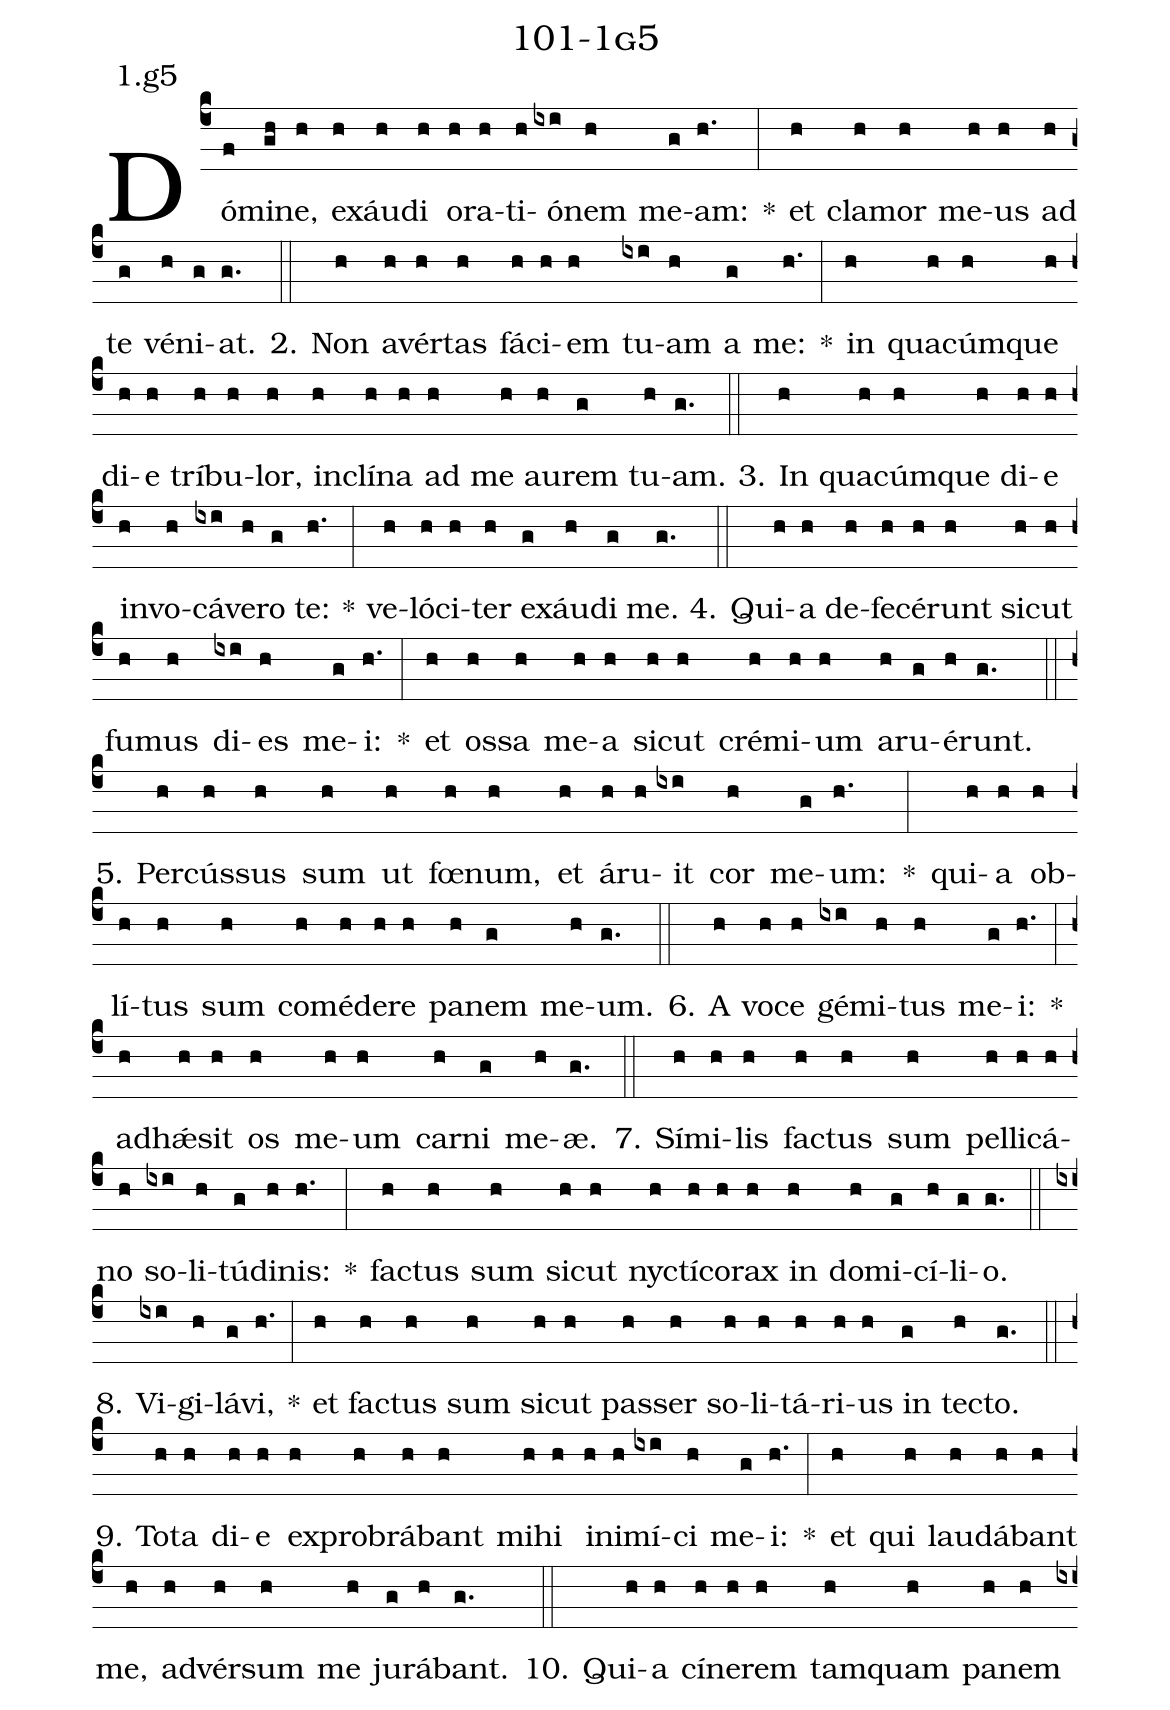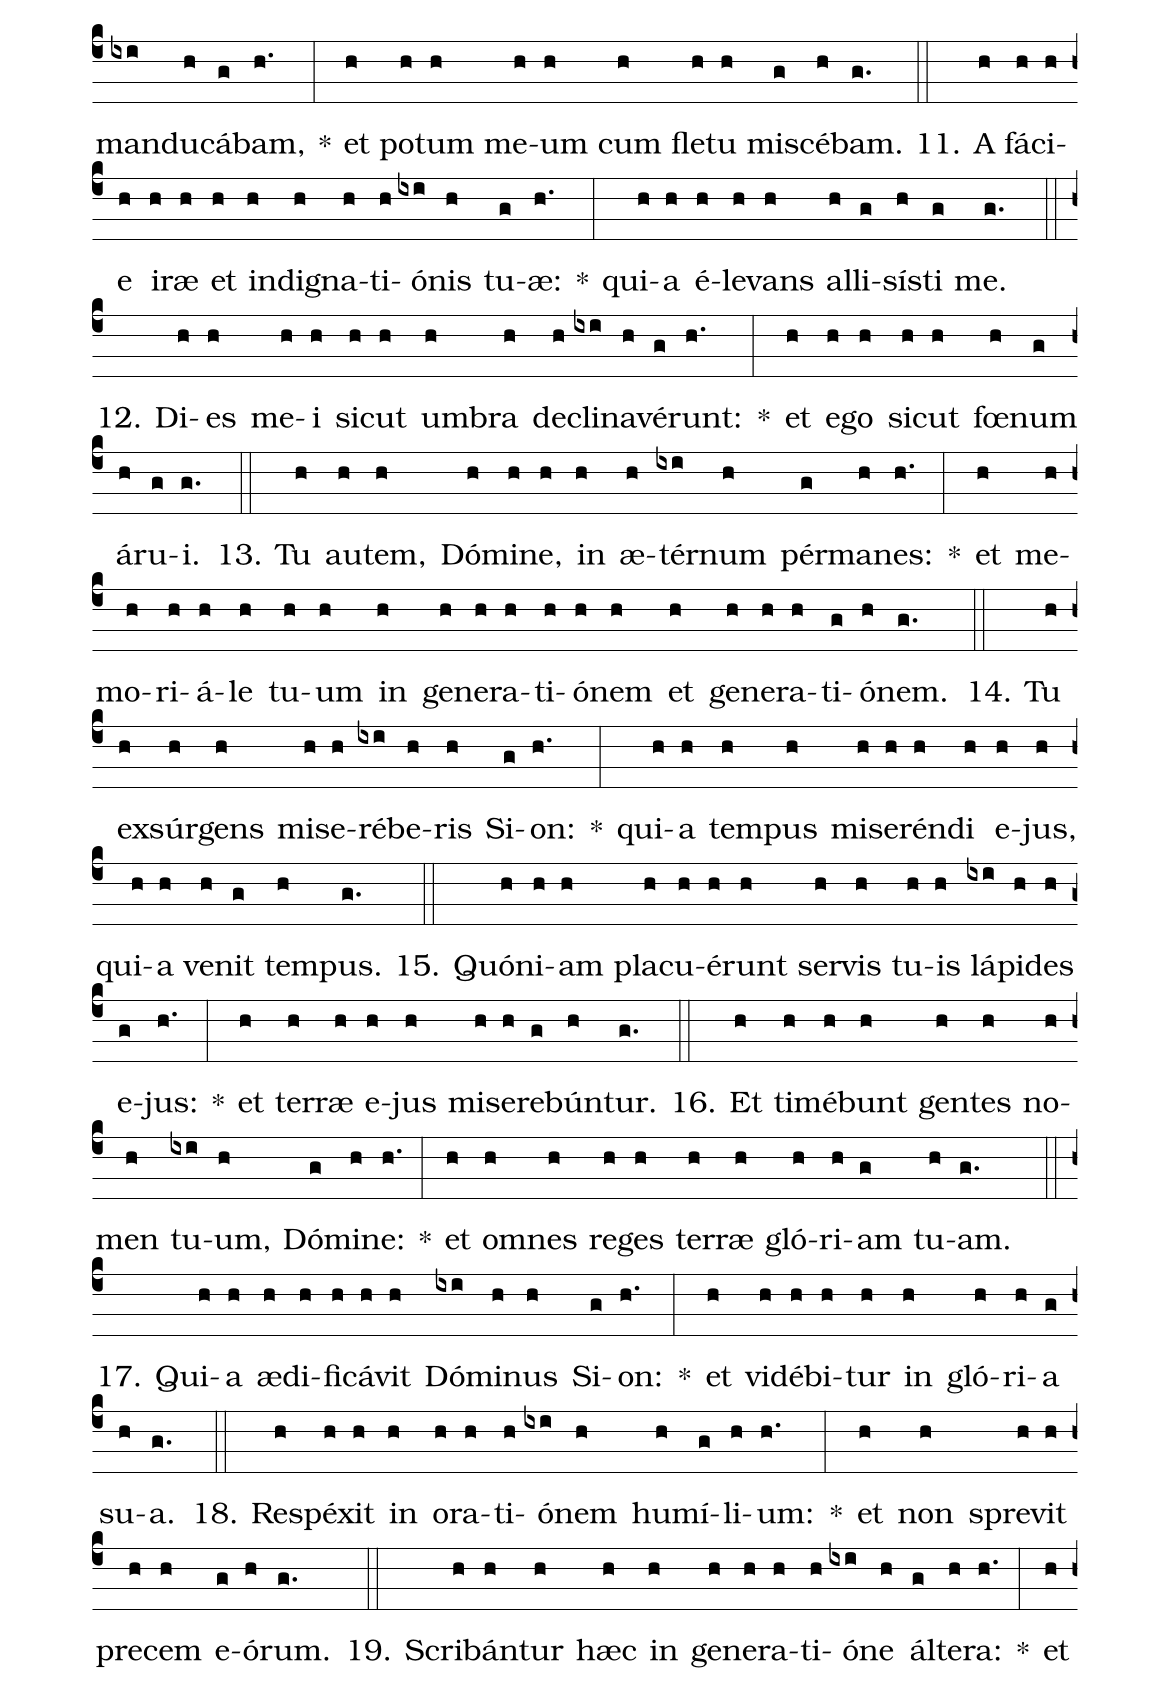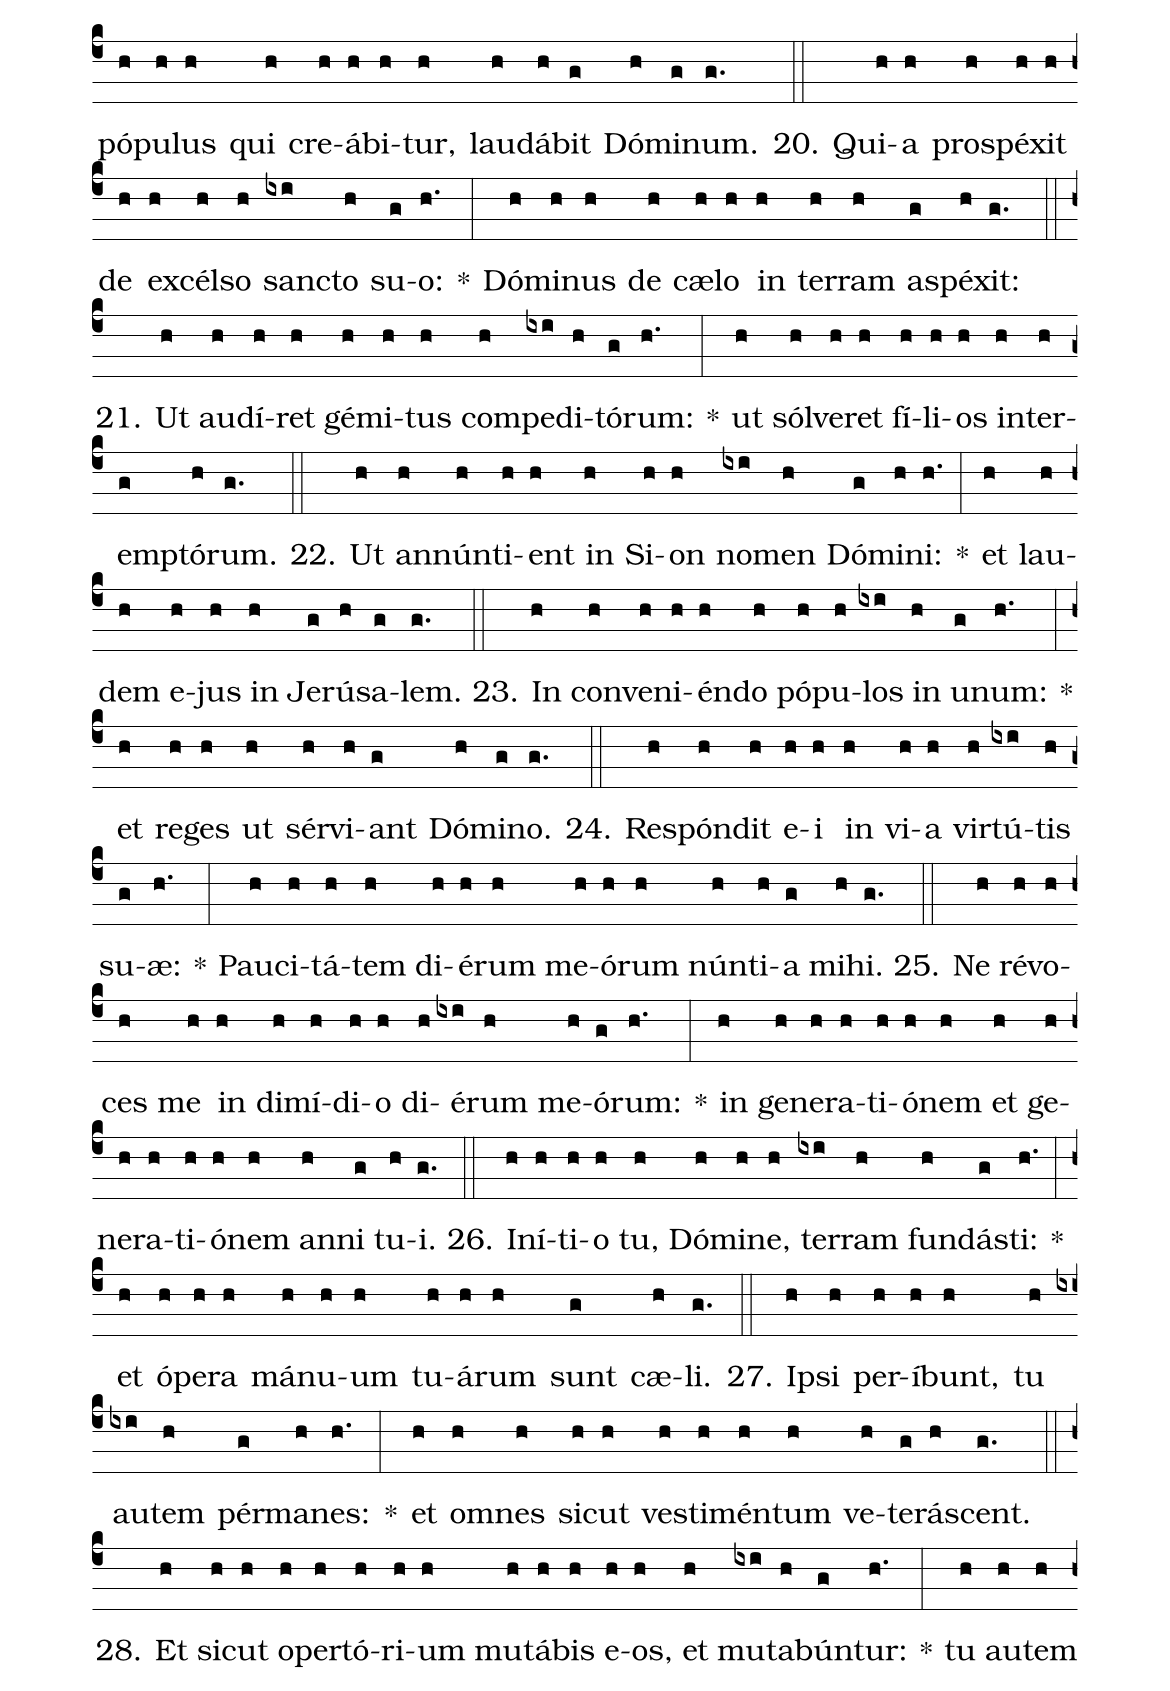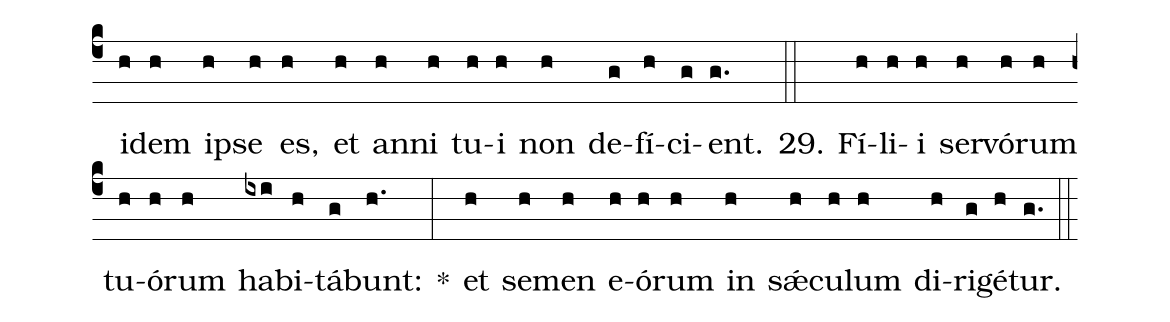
name: 101-1g5;
annotation: 1.g5;
%%
(c4)Dó(f)mi(gh)ne,(h) ex(h)áu(h)di(h) o(h)ra(h)ti(h)ó(ixi)nem(h) me(g)am:(h.) *(:) et(h) cla(h)mor(h) me(h)us(h) ad(h) te(g) vé(h)ni(g)at.(g.) (::)
2. Non(h) a(h)vér(h)tas(h) fá(h)ci(h)em(h) tu(ixi)am(h) a(g) me:(h.) *(:) in(h) qua(h)cúm(h)que(h) di(h)e(h) trí(h)bu(h)lor,(h) in(h)clí(h)na(h) ad(h) me(h) au(h)rem(g) tu(h)am.(g.) (::)
3. In(h) qua(h)cúm(h)que(h) di(h)e(h) in(h)vo(h)cá(ixi)ve(h)ro(g) te:(h.) *(:) ve(h)ló(h)ci(h)ter(h) ex(g)áu(h)di(g) me.(g.) (::)
4. Qui(h)a(h) de(h)fe(h)cé(h)runt(h) sic(h)ut(h) fu(h)mus(h) di(ixi)es(h) me(g)i:(h.) *(:) et(h) os(h)sa(h) me(h)a(h) sic(h)ut(h) cré(h)mi(h)um(h) a(h)ru(g)é(h)runt.(g.) (::)
5. Per(h)cús(h)sus(h) sum(h) ut(h) fœ(h)num,(h) et(h) á(h)ru(h)it(ixi) cor(h) me(g)um:(h.) *(:) qui(h)a(h) ob(h)lí(h)tus(h) sum(h) com(h)é(h)de(h)re(h) pa(h)nem(g) me(h)um.(g.) (::)
6. A(h) vo(h)ce(h) gé(ixi)mi(h)tus(h) me(g)i:(h.) *(:) ad(h)hǽ(h)sit(h) os(h) me(h)um(h) car(h)ni(g) me(h)æ.(g.) (::)
7. Sí(h)mi(h)lis(h) fac(h)tus(h) sum(h) pel(h)li(h)cá(h)no(h) so(ixi)li(h)tú(g)di(h)nis:(h.) *(:) fac(h)tus(h) sum(h) sic(h)ut(h) nyc(h)tí(h)co(h)rax(h) in(h) do(h)mi(g)cí(h)li(g)o.(g.) (::)
8. Vi(ixi)gi(h)lá(g)vi,(h.) *(:) et(h) fac(h)tus(h) sum(h) sic(h)ut(h) pas(h)ser(h) so(h)li(h)tá(h)ri(h)us(h) in(g) tec(h)to.(g.) (::)
9. To(h)ta(h) di(h)e(h) ex(h)pro(h)brá(h)bant(h) mi(h)hi(h) in(h)i(h)mí(ixi)ci(h) me(g)i:(h.) *(:) et(h) qui(h) lau(h)dá(h)bant(h) me,(h) ad(h)vér(h)sum(h) me(h) ju(g)rá(h)bant.(g.) (::)
10. Qui(h)a(h) cí(h)ne(h)rem(h) tam(h)quam(h) pa(h)nem(h) man(ixi)du(h)cá(g)bam,(h.) *(:) et(h) po(h)tum(h) me(h)um(h) cum(h) fle(h)tu(h) mi(g)scé(h)bam.(g.) (::)
11. A(h) fá(h)ci(h)e(h) i(h)ræ(h) et(h) in(h)di(h)gna(h)ti(h)ó(ixi)nis(h) tu(g)æ:(h.) *(:) qui(h)a(h) é(h)le(h)vans(h) al(h)li(g)sís(h)ti(g) me.(g.) (::)
12. Di(h)es(h) me(h)i(h) sic(h)ut(h) um(h)bra(h) de(h)cli(ixi)na(h)vé(g)runt:(h.) *(:) et(h) e(h)go(h) sic(h)ut(h) fœ(h)num(g) á(h)ru(g)i.(g.) (::)
13. Tu(h) au(h)tem,(h) Dó(h)mi(h)ne,(h) in(h) æ(h)tér(ixi)num(h) pér(g)ma(h)nes:(h.) *(:) et(h) me(h)mo(h)ri(h)á(h)le(h) tu(h)um(h) in(h) ge(h)ne(h)ra(h)ti(h)ó(h)nem(h) et(h) ge(h)ne(h)ra(h)ti(g)ó(h)nem.(g.) (::)
14. Tu(h) ex(h)súr(h)gens(h) mi(h)se(h)ré(ixi)be(h)ris(h) Si(g)on:(h.) *(:) qui(h)a(h) tem(h)pus(h) mi(h)se(h)rén(h)di(h) e(h)jus,(h) qui(h)a(h) ve(h)nit(g) tem(h)pus.(g.) (::)
15. Quón(h)i(h)am(h) pla(h)cu(h)é(h)runt(h) ser(h)vis(h) tu(h)is(h) lá(ixi)pi(h)des(h) e(g)jus:(h.) *(:) et(h) ter(h)ræ(h) e(h)jus(h) mi(h)se(h)re(g)bún(h)tur.(g.) (::)
16. Et(h) ti(h)mé(h)bunt(h) gen(h)tes(h) no(h)men(h) tu(ixi)um,(h) Dó(g)mi(h)ne:(h.) *(:) et(h) om(h)nes(h) re(h)ges(h) ter(h)ræ(h) gló(h)ri(h)am(g) tu(h)am.(g.) (::)
17. Qui(h)a(h) æ(h)di(h)fi(h)cá(h)vit(h) Dó(ixi)mi(h)nus(h) Si(g)on:(h.) *(:) et(h) vi(h)dé(h)bi(h)tur(h) in(h) gló(h)ri(h)a(g) su(h)a.(g.) (::)
18. Re(h)spé(h)xit(h) in(h) o(h)ra(h)ti(h)ó(ixi)nem(h) hu(h)mí(g)li(h)um:(h.) *(:) et(h) non(h) spre(h)vit(h) pre(h)cem(h) e(g)ó(h)rum.(g.) (::)
19. Scri(h)bán(h)tur(h) hæc(h) in(h) ge(h)ne(h)ra(h)ti(h)ó(ixi)ne(h) ál(g)te(h)ra:(h.) *(:) et(h) pó(h)pu(h)lus(h) qui(h) cre(h)á(h)bi(h)tur,(h) lau(h)dá(h)bit(g) Dó(h)mi(g)num.(g.) (::)
20. Qui(h)a(h) pro(h)spé(h)xit(h) de(h) ex(h)cél(h)so(h) sanc(ixi)to(h) su(g)o:(h.) *(:) Dó(h)mi(h)nus(h) de(h) cæ(h)lo(h) in(h) ter(h)ram(h) a(g)spé(h)xit:(g.) (::)
21. Ut(h) au(h)dí(h)ret(h) gé(h)mi(h)tus(h) com(h)pe(ixi)di(h)tó(g)rum:(h.) *(:) ut(h) sól(h)ve(h)ret(h) fí(h)li(h)os(h) in(h)ter(h)emp(g)tó(h)rum.(g.) (::)
22. Ut(h) an(h)nún(h)ti(h)ent(h) in(h) Si(h)on(h) no(ixi)men(h) Dó(g)mi(h)ni:(h.) *(:) et(h) lau(h)dem(h) e(h)jus(h) in(h) Je(g)rú(h)sa(g)lem.(g.) (::)
23. In(h) con(h)ve(h)ni(h)én(h)do(h) pó(h)pu(h)los(ixi) in(h) u(g)num:(h.) *(:) et(h) re(h)ges(h) ut(h) sér(h)vi(h)ant(g) Dó(h)mi(g)no.(g.) (::)
24. Re(h)spón(h)dit(h) e(h)i(h) in(h) vi(h)a(h) vir(h)tú(ixi)tis(h) su(g)æ:(h.) *(:) Pau(h)ci(h)tá(h)tem(h) di(h)é(h)rum(h) me(h)ó(h)rum(h) nún(h)ti(h)a(g) mi(h)hi.(g.) (::)
25. Ne(h) ré(h)vo(h)ces(h) me(h) in(h) di(h)mí(h)di(h)o(h) di(h)é(ixi)rum(h) me(h)ó(g)rum:(h.) *(:) in(h) ge(h)ne(h)ra(h)ti(h)ó(h)nem(h) et(h) ge(h)ne(h)ra(h)ti(h)ó(h)nem(h) an(h)ni(g) tu(h)i.(g.) (::)
26. In(h)í(h)ti(h)o(h) tu,(h) Dó(h)mi(h)ne,(h) ter(ixi)ram(h) fun(h)dás(g)ti:(h.) *(:) et(h) ó(h)pe(h)ra(h) má(h)nu(h)um(h) tu(h)á(h)rum(h) sunt(g) cæ(h)li.(g.) (::)
27. Ip(h)si(h) per(h)í(h)bunt,(h) tu(h) au(ixi)tem(h) pér(g)ma(h)nes:(h.) *(:) et(h) om(h)nes(h) sic(h)ut(h) ves(h)ti(h)mén(h)tum(h) ve(h)te(g)rá(h)scent.(g.) (::)
28. Et(h) sic(h)ut(h) o(h)per(h)tó(h)ri(h)um(h) mu(h)tá(h)bis(h) e(h)os,(h) et(h) mu(ixi)ta(h)bún(g)tur:(h.) *(:) tu(h) au(h)tem(h) i(h)dem(h) ip(h)se(h) es,(h) et(h) an(h)ni(h) tu(h)i(h) non(h) de(g)fí(h)ci(g)ent.(g.) (::)
29. Fí(h)li(h)i(h) ser(h)vó(h)rum(h) tu(h)ó(h)rum(h) ha(ixi)bi(h)tá(g)bunt:(h.) *(:) et(h) se(h)men(h) e(h)ó(h)rum(h) in(h) sǽ(h)cu(h)lum(h) di(h)ri(g)gé(h)tur.(g.) (::)
